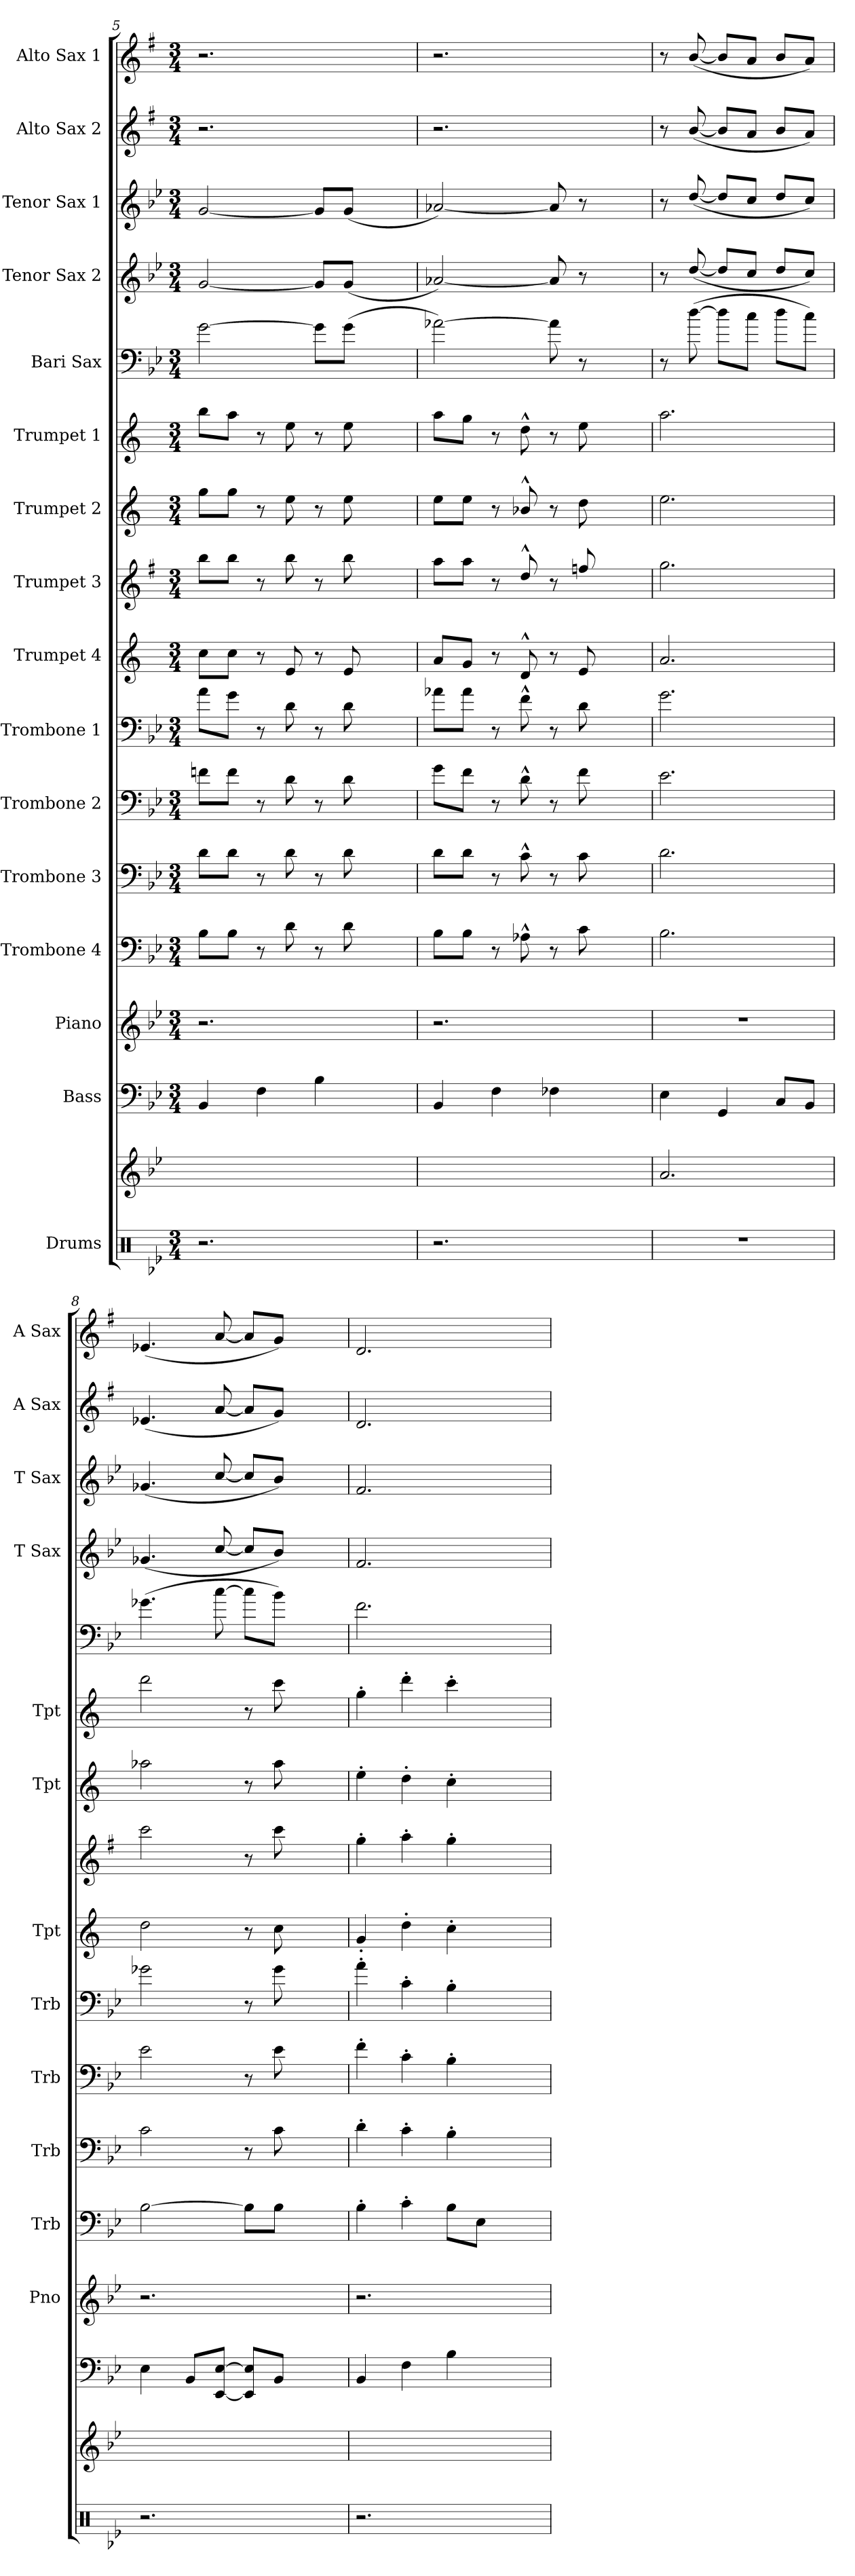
**kern	**kern	**kern	**kern	**kern	**kern	**kern	**kern	**kern	**kern	**kern	**kern	**kern	**kern	**kern	**kern	**kern
*part17	*part16	*part15	*part14	*part13	*part12	*part11	*part10	*part9	*part8	*part7	*part6	*part5	*part4	*part3	*part2	*part1
*staff17	*staff16	*staff15	*staff14	*staff13	*staff12	*staff11	*staff10	*staff9	*staff8	*staff7	*staff6	*staff5	*staff4	*staff3	*staff2	*staff1
*I"Drums	*	*I"Bass	*I"Piano	*I"Trombone 4	*I"Trombone 3	*I"Trombone 2	*I"Trombone 1	*I"Trumpet 4	*I"Trumpet 3	*I"Trumpet 2	*I"Trumpet 1	*I"Bari Sax	*I"Tenor Sax 2	*I"Tenor Sax 1	*I"Alto Sax 2	*I"Alto Sax 1
*	*	*	*I'Pno	*I'Trb	*I'Trb	*I'Trb	*I'Trb	*I'Tpt	*	*I'Tpt	*I'Tpt	*	*I'T Sax	*I'T Sax	*I'A Sax	*I'A Sax
*clefX	*clefG2	*clefF4	*clefG2	*clefF4	*clefF4	*clefF4	*clefF4	*clefG2	*clefG2	*clefG2	*clefG2	*clefF4	*clefG2	*clefG2	*clefG2	*clefG2
*	*	*ITrd7c12	*	*	*	*	*	*ITrd1c2	*ITrd5c9	*ITrd1c2	*ITrd1c2	*ITrd8c14	*ITrd8c14	*ITrd8c14	*ITrd5c9	*ITrd5c9
*k[b-e-]	*k[b-e-]	*k[b-e-]	*k[b-e-]	*k[b-e-]	*k[b-e-]	*k[b-e-]	*k[b-e-]	*k[b-e-]	*k[b-e-]	*k[b-e-]	*k[b-e-]	*k[b-e-]	*k[b-e-]	*k[b-e-]	*k[b-e-]	*k[b-e-]
*B-:	*B-:	*B-:	*B-:	*B-:	*B-:	*B-:	*B-:	*B-:	*B-:	*B-:	*B-:	*B-:	*B-:	*B-:	*B-:	*B-:
*M3/4	*	*M3/4	*M3/4	*M3/4	*M3/4	*M3/4	*M3/4	*M3/4	*M3/4	*M3/4	*M3/4	*M3/4	*M3/4	*M3/4	*M3/4	*M3/4
=5	=5	=5	=5	=5	=5	=5	=5	=5	=5	=5	=5	=5	=5	=5	=5	=5
2.r	1ryy	4BBB-/	2.r	8B-\L	8d\L	8fni\L	8a\L	8b-\L	8dd\L	8ff\L	8aa\L	[2G\	[2G/	[2G/	2.r	2.r
.	.	.	.	8B-\J	8d\J	8f\J	8g\J	8b-\J	8dd\J	8ff\J	8gg\J	.	.	.	.	.
.	.	4FF\	.	8r	8r	8r	8r	8r	8r	8r	8r	.	.	.	.	.
.	.	.	.	8d\	8d\	8d\	8d\	8d/	8dd\	8dd\	8dd\	.	.	.	.	.
.	.	4BB-\	.	8r	8r	8r	8r	8r	8r	8r	8r	8G\L]	8G/L]	8G/L]	.	.
.	.	.	.	8d\	8d\	8d\	8d\	8d/	8dd\	8dd\	8dd\	(>8G\J	(<8G/J	(<8G/J	.	.
4ryy	.	4ryy	4ryy	4ryy	4ryy	4ryy	4ryy	4ryy	4ryy	4ryy	4ryy	4ryy	4ryy	4ryy	4ryy	4ryy
=6	=6	=6	=6	=6	=6	=6	=6	=6	=6	=6	=6	=6	=6	=6	=6	=6
2.r	1ryy	4BBB-/	2.r	8B-\L	8d\L	8g\L	8a-X\L	8g/L	8cc\L	8dd\L	8gg\L	[2A-X\)	[2A-X/)	[2A-X/)	2.r	2.r
.	.	.	.	8B-\J	8d\J	8f\J	8a-\J	8f/J	8cc\J	8dd\J	8ff\J	.	.	.	.	.
.	.	4FF\	.	8r	8r	8r	8r	8r	8r	8r	8r	.	.	.	.	.
.	.	.	.	8A-X^^>\	8c^^>\	8d^^>\	8f^^>\	8c^^>/	8f^^>/	8a-X^^>/	8cc^^>\	.	.	.	.	.
.	.	4FF-X\	.	8r	8r	8r	8r	8r	8r	8r	8r	8A-\]	8A-/]	8A-/]	.	.
.	.	.	.	8c\	8c\	8f\	8d\	8d/	8a-X/	8cc\	8dd\	8r	8r	8r	.	.
4ryy	.	4ryy	4ryy	4ryy	4ryy	4ryy	4ryy	4ryy	4ryy	4ryy	4ryy	4ryy	4ryy	4ryy	4ryy	4ryy
=7	=7	=7	=7	=7	=7	=7	=7	=7	=7	=7	=7	=7	=7	=7	=7	=7
2.r	2.a/	4EE-\	2.r	2.B-\	2.d\	2.e-\	2.g\	2.g/	2.b-\	2.dd\	2.gg\	8r	8r	8r	8r	8r
.	.	.	.	.	.	.	.	.	.	.	.	(>[8d\	(<[8d/	(<[8d/	(<[8d/	(<[8d/
.	.	4GGG/	.	.	.	.	.	.	.	.	.	8d\L]	8d/L]	8d/L]	8d/L]	8d/L]
.	.	.	.	.	.	.	.	.	.	.	.	8c\J	8c/J	8c/J	8c/J	8c/J
.	.	8CC/L	.	.	.	.	.	.	.	.	.	8d\L	8d/L	8d/L	8d/L	8d/L
.	.	8BBB-/J	.	.	.	.	.	.	.	.	.	8c\J)	8c/J)	8c/J)	8c/J)	8c/J)
=8	=8	=8	=8	=8	=8	=8	=8	=8	=8	=8	=8	=8	=8	=8	=8	=8
2.r	1ryy	4EE-\	2.r	[2B-\	2c\	2e-\	2g-X\	2cc\	2ee-\	2gg-X\	(<2ccc\	(>4.G-X\	(<4.G-X/	(<4.G-X/	(<4.G-X/	(<4.G-X/
.	.	8BBB-/L	.	.	.	.	.	.	.	.	.	.	.	.	.	.
.	.	[8EEE-/ [8EE-/J	.	.	.	.	.	.	.	.	.	[8c\	[8c/	[8c/	[8c/	[8c/
.	.	8EEE-/] 8EE-/]L	.	8B-\L]	8r	8r	8r	8r	8r	8r	8r	8c\L]	8c/L]	8c/L]	8c/L]	8c/L]
.	.	8BBB-/J	.	8B-\J	8c\	8e-\	8g-\	8b-\	8ee-\	8gg-\	8bb-\	8B-\J)	8B-/J)	8B-/J)	8B-/J)	8B-/J)
4ryy	.	4ryy	4ryy	4ryy	4ryy	4ryy	4ryy	4ryy	4ryy	4ryy	4ryy	4ryy	4ryy	4ryy	4ryy	4ryy
!!LO:PB:g=z
=9	=9	=9	=9	=9	=9	=9	=9	=9	=9	=9	=9	=9	=9	=9	=9	=9
2.r	1ryy	4BBB-/	2.r	4B-'>\	4d'>\	4f'>\	4a'>\	4f'</	4b-'>\	4dd'>\	4ff'>\	2.F\	2.F/	2.F/	2.F/	2.F/
.	.	4FF\	.	4c'>\	4c'>\	4c'>\	4c'>\	4cc'>\	4cc'>\	4cc'>\	4ccc'>\	.	.	.	.	.
.	.	4BB-\	.	8B-\L	4B-'>\	4B-'>\	4B-'>\	4b-'>\	4b-'>\	4b-'>\	4bb-'>\	.	.	.	.	.
.	.	.	.	8E-\J	.	.	.	.	.	.	.	.	.	.	.	.
4ryy	.	4ryy	4ryy	4ryy	4ryy	4ryy	4ryy	4ryy	4ryy	4ryy	4ryy	4ryy	4ryy	4ryy	4ryy	4ryy
=	=	=	=	=	=	=	=	=	=	=	=	=	=	=	=	=
*-	*-	*-	*-	*-	*-	*-	*-	*-	*-	*-	*-	*-	*-	*-	*-	*-
